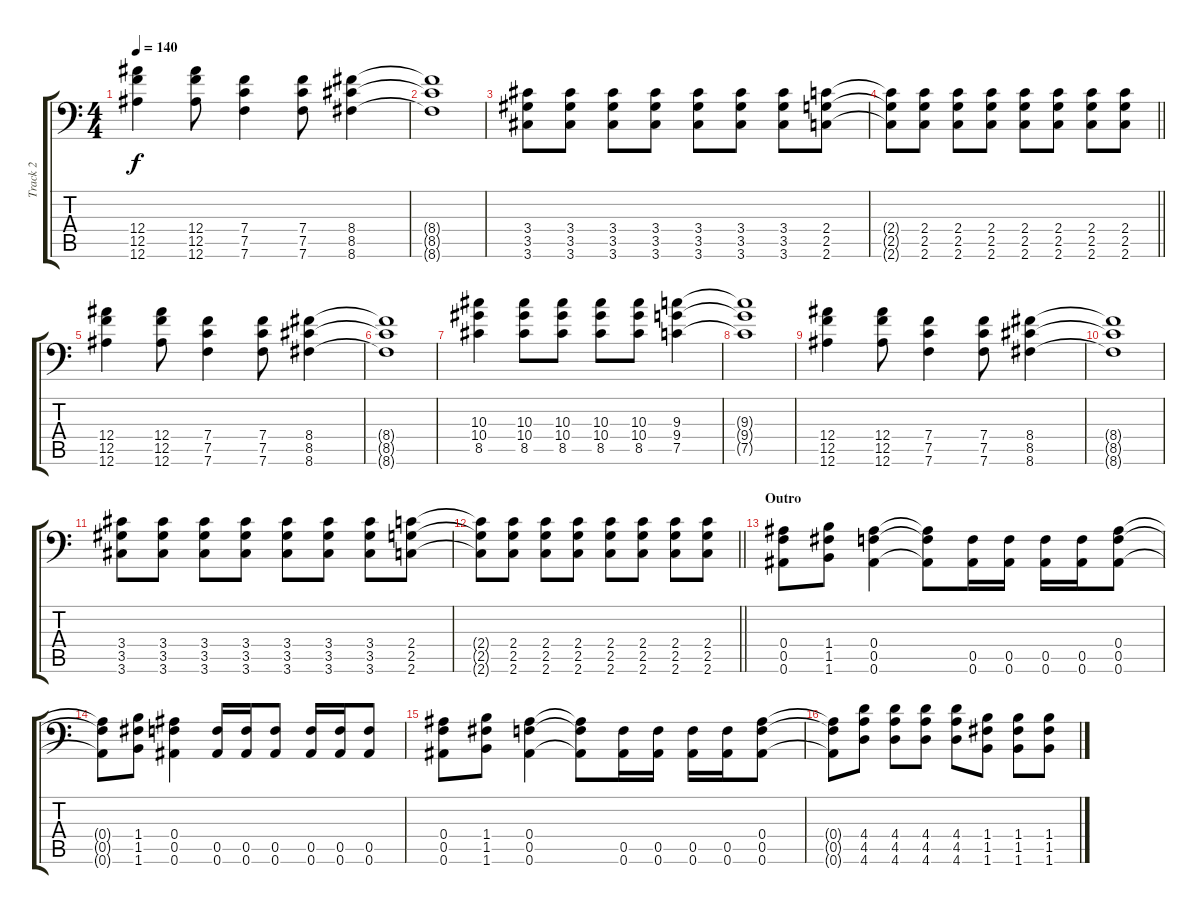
\track ("Track 2" "Track 2") {instrument overdrivenguitar}
\staff {score tabs}
\tuning (C4 G3 Eb3 Bb2 F2 Bb1) {hide}
\ts (4 4)
\tempo 140
\clef f4
\ks c
(12.4 12.5 12.6).4{dy f} (12.4 12.5 12.6).8 (7.4 7.5 7.6).4 (7.4 7.5 7.6).8 (8.4 8.5 8.6).4 |
(8.4{t} 8.5{t} 8.6{t}).1 |
(3.4 3.5 3.6).8 (3.4 3.5 3.6).8 (3.4 3.5 3.6).8 (3.4 3.5 3.6).8 (3.4 3.5 3.6).8 (3.4 3.5 3.6).8 (3.4 3.5 3.6).8 (2.4 2.5 2.6).8 |
\barLineRight lightlight
(2.4{t} 2.5{t} 2.6{t}).8 (2.4 2.5 2.6).8 (2.4 2.5 2.6).8 (2.4 2.5 2.6).8 (2.4 2.5 2.6).8 (2.4 2.5 2.6).8 (2.4 2.5 2.6).8 (2.4 2.5 2.6).8 |
(12.4 12.5 12.6).4 (12.4 12.5 12.6).8 (7.4 7.5 7.6).4 (7.4 7.5 7.6).8 (8.4 8.5 8.6).4 |
(8.4{t} 8.5{t} 8.6{t}).1 |
(10.3 10.4 8.5).4 (10.3 10.4 8.5).8 (10.3 10.4 8.5).8 (10.3 10.4 8.5).8 (10.3 10.4 8.5).8 (9.3 9.4 7.5).4 |
(9.3{t} 9.4{t} 7.5{t}).1 |
(12.4 12.5 12.6).4 (12.4 12.5 12.6).8 (7.4 7.5 7.6).4 (7.4 7.5 7.6).8 (8.4 8.5 8.6).4 |
(8.4{t} 8.5{t} 8.6{t}).1 |
(3.4 3.5 3.6).8 (3.4 3.5 3.6).8 (3.4 3.5 3.6).8 (3.4 3.5 3.6).8 (3.4 3.5 3.6).8 (3.4 3.5 3.6).8 (3.4 3.5 3.6).8 (2.4 2.5 2.6).8 |
\barLineRight lightlight
(2.4{t} 2.5{t} 2.6{t}).8 (2.4 2.5 2.6).8 (2.4 2.5 2.6).8 (2.4 2.5 2.6).8 (2.4 2.5 2.6).8 (2.4 2.5 2.6).8 (2.4 2.5 2.6).8 (2.4 2.5 2.6).8 |
\section ("" "Outro")
(0.4 0.5 0.6).8 (1.4 1.5 1.6).8 (0.4 0.5 0.6).4 (0.4{t} 0.5{t} 0.6{t}).8 (0.5 0.6).16 (0.5 0.6).16 (0.5 0.6).16 (0.5 0.6).16 (0.4 0.5 0.6).8 |
(0.4{t} 0.5{t} 0.6{t}).8 (1.4 1.5 1.6).8 (0.4 0.5 0.6).4 (0.5 0.6).16 (0.5 0.6).16 (0.5 0.6).8 (0.5 0.6).16 (0.5 0.6).16 (0.5 0.6).8 |
(0.4 0.5 0.6).8 (1.4 1.5 1.6).8 (0.4 0.5 0.6).4 (0.4{t} 0.5{t} 0.6{t}).8 (0.5 0.6).16 (0.5 0.6).16 (0.5 0.6).16 (0.5 0.6).16 (0.4 0.5 0.6).8 |
(0.4{t} 0.5{t} 0.6{t}).8 (4.4 4.5 4.6).8 (4.4 4.5 4.6).8 (4.4 4.5 4.6).8 (4.4 4.5 4.6).8 (1.4 1.5 1.6).8 (1.4 1.5 1.6).8 (1.4 1.5 1.6).8
